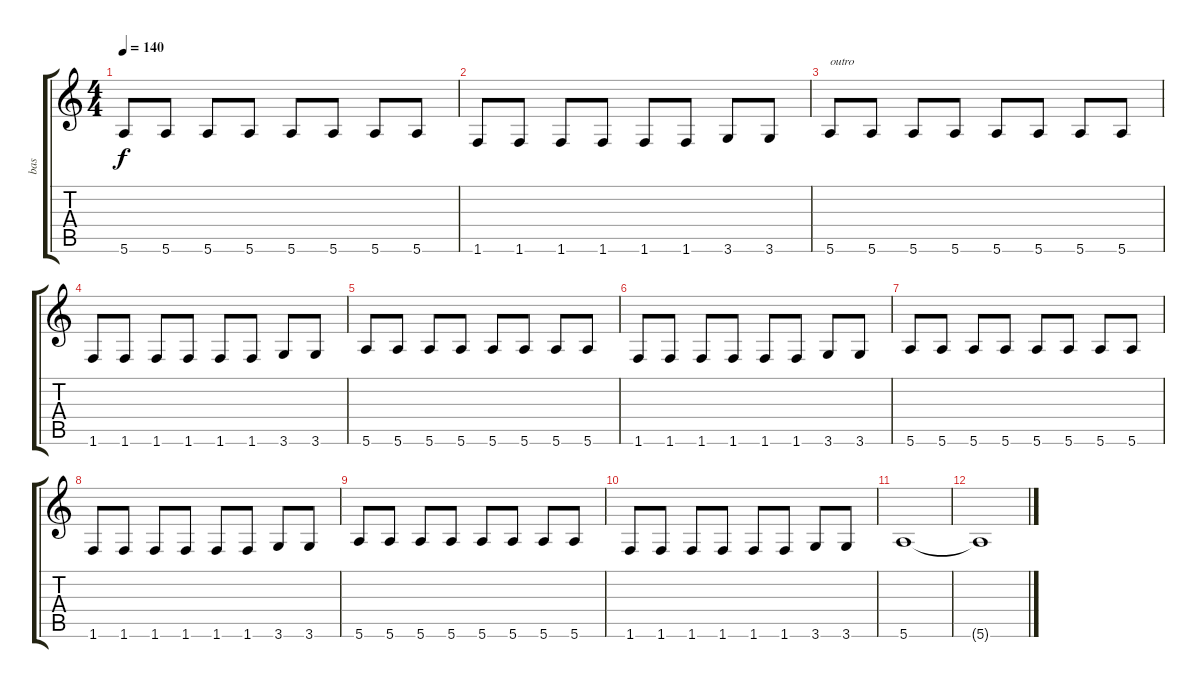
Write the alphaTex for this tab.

\track ("bas" "bas") {instrument electricbassfinger}
\staff {score tabs}
\tuning (E4 B3 G3 D3 A2 E2) {hide}
\ts (4 4)
\tempo 140
\clef g2
\ks c
5.6.8{dy f} 5.6.8 5.6.8 5.6.8 5.6.8 5.6.8 5.6.8 5.6.8 |
1.6.8 1.6.8 1.6.8 1.6.8 1.6.8 1.6.8 3.6.8 3.6.8 |
5.6.8{txt "outro"} 5.6.8 5.6.8 5.6.8 5.6.8 5.6.8 5.6.8 5.6.8 |
1.6.8 1.6.8 1.6.8 1.6.8 1.6.8 1.6.8 3.6.8 3.6.8 |
5.6.8 5.6.8 5.6.8 5.6.8 5.6.8 5.6.8 5.6.8 5.6.8 |
1.6.8 1.6.8 1.6.8 1.6.8 1.6.8 1.6.8 3.6.8 3.6.8 |
5.6.8 5.6.8 5.6.8 5.6.8 5.6.8 5.6.8 5.6.8 5.6.8 |
1.6.8 1.6.8 1.6.8 1.6.8 1.6.8 1.6.8 3.6.8 3.6.8 |
5.6.8 5.6.8 5.6.8 5.6.8 5.6.8 5.6.8 5.6.8 5.6.8 |
1.6.8 1.6.8 1.6.8 1.6.8 1.6.8 1.6.8 3.6.8 3.6.8 |
5.6.1 |
5.6{t}.1
